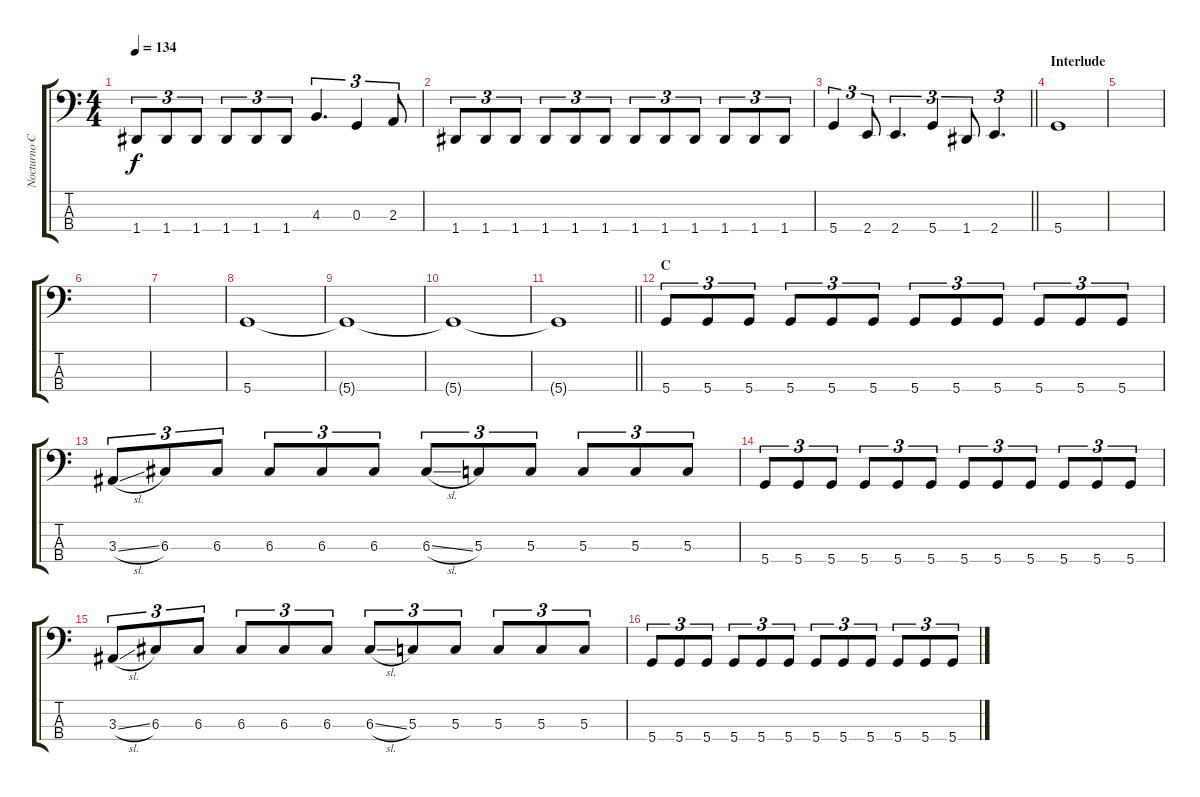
\track ("Nocturno Culto" "Nocturno C") {instrument fretlessbass}
\staff {score tabs}
\tuning (F2 C2 G1 D1) {hide}
\ts (4 4)
\tempo 134
\clef f4
\ks c
1.4.8{tu (3 2) dy f} 1.4.8{tu (3 2)} 1.4.8{tu (3 2)} 1.4.8{tu (3 2)} 1.4.8{tu (3 2)} 1.4.8{tu (3 2)} 4.3.4{d tu (3 2)} 0.3.4{tu (3 2)} 2.3.8{tu (3 2)} |
1.4.8{tu (3 2)} 1.4.8{tu (3 2)} 1.4.8{tu (3 2)} 1.4.8{tu (3 2)} 1.4.8{tu (3 2)} 1.4.8{tu (3 2)} 1.4.8{tu (3 2)} 1.4.8{tu (3 2)} 1.4.8{tu (3 2)} 1.4.8{tu (3 2)} 1.4.8{tu (3 2)} 1.4.8{tu (3 2)} |
\barLineRight lightlight
5.4.4{tu (3 2)} 2.4.8{tu (3 2)} 2.4.4{d tu (3 2)} 5.4.4{tu (3 2)} 1.4.8{tu (3 2)} 2.4.4{d tu (3 2)} |
\section ("" "Interlude")
5.4.1 |
|
|
|
5.4.1 |
5.4{t}.1 |
5.4{t}.1 |
\barLineRight lightlight
5.4{t}.1 |
\section ("" "C")
5.4.8{tu (3 2)} 5.4.8{tu (3 2)} 5.4.8{tu (3 2)} 5.4.8{tu (3 2)} 5.4.8{tu (3 2)} 5.4.8{tu (3 2)} 5.4.8{tu (3 2)} 5.4.8{tu (3 2)} 5.4.8{tu (3 2)} 5.4.8{tu (3 2)} 5.4.8{tu (3 2)} 5.4.8{tu (3 2)} |
3.3{sl}.8{tu (3 2)} 6.3.8{tu (3 2)} 6.3.8{tu (3 2)} 6.3.8{tu (3 2)} 6.3.8{tu (3 2)} 6.3.8{tu (3 2)} 6.3{sl}.8{tu (3 2)} 5.3.8{tu (3 2)} 5.3.8{tu (3 2)} 5.3.8{tu (3 2)} 5.3.8{tu (3 2)} 5.3.8{tu (3 2)} |
5.4.8{tu (3 2)} 5.4.8{tu (3 2)} 5.4.8{tu (3 2)} 5.4.8{tu (3 2)} 5.4.8{tu (3 2)} 5.4.8{tu (3 2)} 5.4.8{tu (3 2)} 5.4.8{tu (3 2)} 5.4.8{tu (3 2)} 5.4.8{tu (3 2)} 5.4.8{tu (3 2)} 5.4.8{tu (3 2)} |
3.3{sl}.8{tu (3 2)} 6.3.8{tu (3 2)} 6.3.8{tu (3 2)} 6.3.8{tu (3 2)} 6.3.8{tu (3 2)} 6.3.8{tu (3 2)} 6.3{sl}.8{tu (3 2)} 5.3.8{tu (3 2)} 5.3.8{tu (3 2)} 5.3.8{tu (3 2)} 5.3.8{tu (3 2)} 5.3.8{tu (3 2)} |
5.4.8{tu (3 2)} 5.4.8{tu (3 2)} 5.4.8{tu (3 2)} 5.4.8{tu (3 2)} 5.4.8{tu (3 2)} 5.4.8{tu (3 2)} 5.4.8{tu (3 2)} 5.4.8{tu (3 2)} 5.4.8{tu (3 2)} 5.4.8{tu (3 2)} 5.4.8{tu (3 2)} 5.4.8{tu (3 2)}
